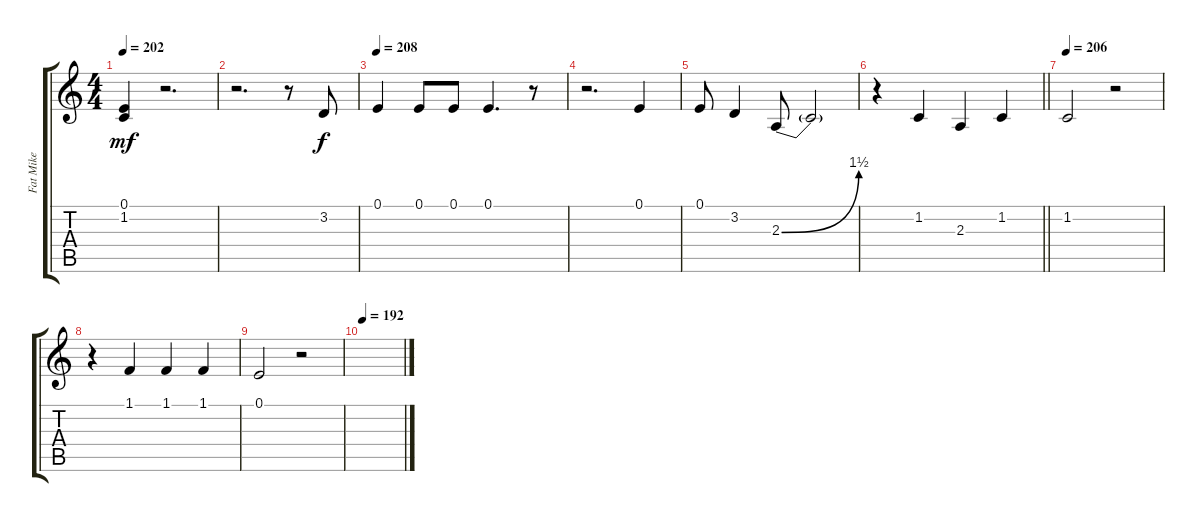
\track ("Fat Mike" "Fat Mike") {instrument bassoon}
\staff {score tabs}
\tuning (E4 B3 G3 D3 A2 E2) {hide}
\ts (4 4)
\tempo 202
\clef g2
\ks c
(0.1 1.2).4{dy mf} r.2{d} |
r.2{d} r.8 3.2.8{dy f} |
\tempo 208
0.1.4 0.1.8 0.1.8 0.1.4{d} r.8 |
r.2{d} 0.1.4 |
0.1.8 3.2.4 2.3{be (bend 0 0 60 6)}.8 2.3{t}.2 |
\barLineRight lightlight
r.4 1.2.4 2.3.4 1.2.4 |
\section ("" "")
\tempo 206
1.2.2 r.2 |
r.4 1.1.4 1.1.4 1.1.4 |
0.1.2 r.2 |
\tempo 192
